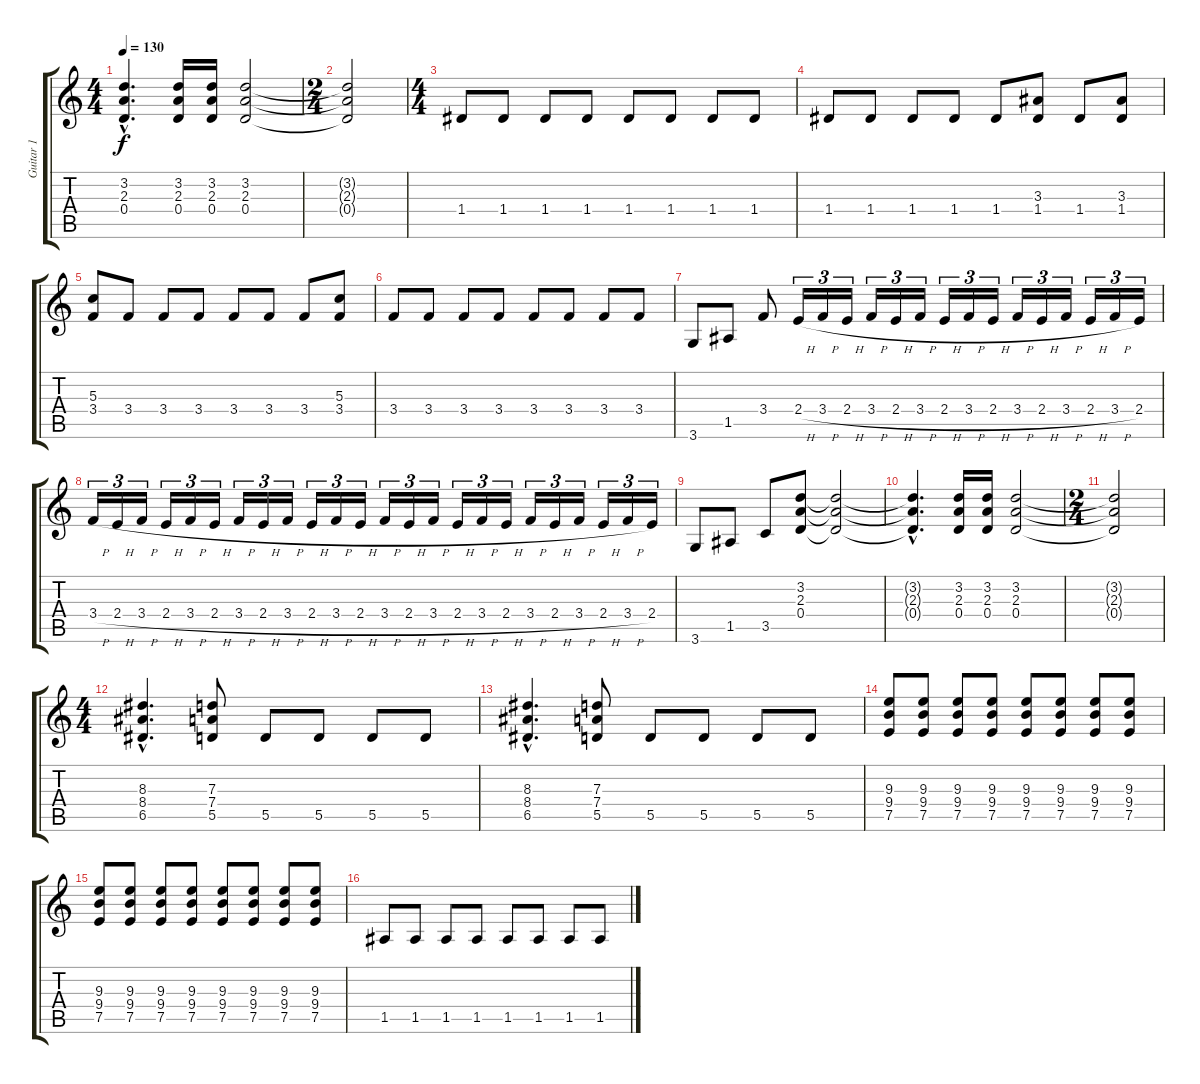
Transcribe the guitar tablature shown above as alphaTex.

\track ("Guitar 1" "Guitar 1") {instrument distortionguitar}
\staff {score tabs}
\tuning (E4 B3 G3 D3 A2 E2) {hide}
\ts (4 4)
\tempo 130
\clef g2
\ks c
(3.2{hac t} 2.3{hac t} 0.4{hac t}).4{d dy f} (3.2 2.3 0.4).16 (3.2 2.3 0.4).16 (3.2 2.3 0.4).2 |
\ts (2 4)
(3.2{t} 2.3{t} 0.4{t}).2 |
\ts (4 4)
1.4.8 1.4.8 1.4.8 1.4.8 1.4.8 1.4.8 1.4.8 1.4.8 |
1.4.8 1.4.8 1.4.8 1.4.8 1.4.8 (3.3 1.4).8 1.4.8 (3.3 1.4).8 |
(5.3 3.4).8 3.4.8 3.4.8 3.4.8 3.4.8 3.4.8 3.4.8 (5.3 3.4).8 |
3.4.8 3.4.8 3.4.8 3.4.8 3.4.8 3.4.8 3.4.8 3.4.8 |
3.6.8 1.5.8 3.4.8 2.4{h}.16{tu (3 2)} 3.4{h}.16{tu (3 2)} 2.4{h}.16{tu (3 2)} 3.4{h}.16{tu (3 2)} 2.4{h}.16{tu (3 2)} 3.4{h}.16{tu (3 2)} 2.4{h}.16{tu (3 2)} 3.4{h}.16{tu (3 2)} 2.4{h}.16{tu (3 2)} 3.4{h}.16{tu (3 2)} 2.4{h}.16{tu (3 2)} 3.4{h}.16{tu (3 2)} 2.4{h}.16{tu (3 2)} 3.4{h}.16{tu (3 2)} 2.4.16{tu (3 2)} |
3.4{h}.16{tu (3 2)} 2.4{h}.16{tu (3 2)} 3.4{h}.16{tu (3 2)} 2.4{h}.16{tu (3 2)} 3.4{h}.16{tu (3 2)} 2.4{h}.16{tu (3 2)} 3.4{h}.16{tu (3 2)} 2.4{h}.16{tu (3 2)} 3.4{h}.16{tu (3 2)} 2.4{h}.16{tu (3 2)} 3.4{h}.16{tu (3 2)} 2.4{h}.16{tu (3 2)} 3.4{h}.16{tu (3 2)} 2.4{h}.16{tu (3 2)} 3.4{h}.16{tu (3 2)} 2.4{h}.16{tu (3 2)} 3.4{h}.16{tu (3 2)} 2.4{h}.16{tu (3 2)} 3.4{h}.16{tu (3 2)} 2.4{h}.16{tu (3 2)} 3.4{h}.16{tu (3 2)} 2.4{h}.16{tu (3 2)} 3.4{h}.16{tu (3 2)} 2.4.16{tu (3 2)} |
3.6.8 1.5.8 3.5.8 (3.2 2.3 0.4).8 (3.2{t} 2.3{t} 0.4{t}).2 |
(3.2{hac t} 2.3{hac t} 0.4{hac t}).4{d} (3.2 2.3 0.4).16 (3.2 2.3 0.4).16 (3.2 2.3 0.4).2 |
\ts (2 4)
(3.2{t} 2.3{t} 0.4{t}).2 |
\ts (4 4)
(8.3{hac} 8.4{hac} 6.5{hac}).4{d} (7.3 7.4 5.5).8 5.5.8 5.5.8 5.5.8 5.5.8 |
(8.3{hac} 8.4{hac} 6.5{hac}).4{d} (7.3 7.4 5.5).8 5.5.8 5.5.8 5.5.8 5.5.8 |
(9.3 9.4 7.5).8 (9.3 9.4 7.5).8 (9.3 9.4 7.5).8 (9.3 9.4 7.5).8 (9.3 9.4 7.5).8 (9.3 9.4 7.5).8 (9.3 9.4 7.5).8 (9.3 9.4 7.5).8 |
(9.3 9.4 7.5).8 (9.3 9.4 7.5).8 (9.3 9.4 7.5).8 (9.3 9.4 7.5).8 (9.3 9.4 7.5).8 (9.3 9.4 7.5).8 (9.3 9.4 7.5).8 (9.3 9.4 7.5).8 |
1.5.8 1.5.8 1.5.8 1.5.8 1.5.8 1.5.8 1.5.8 1.5.8
